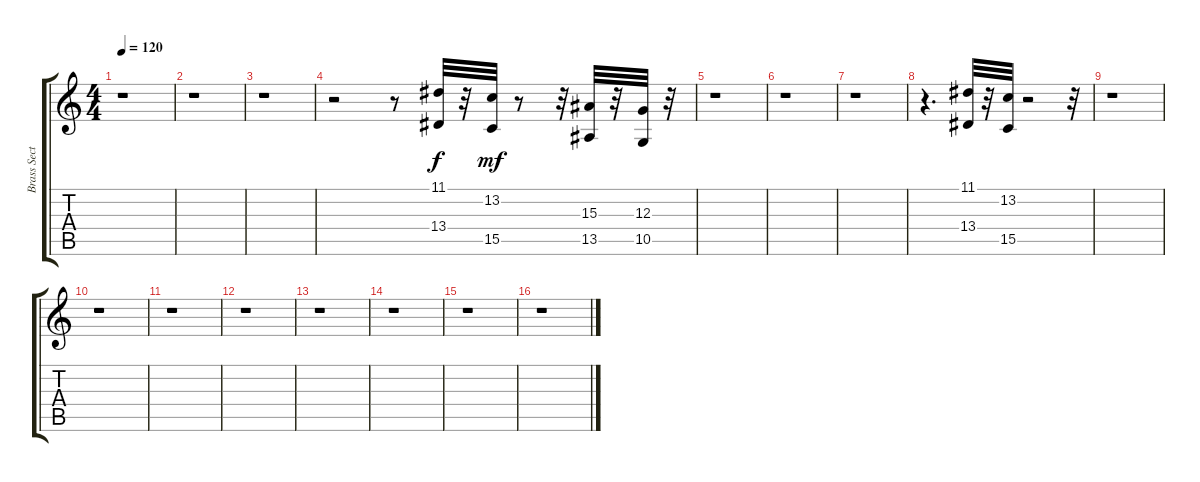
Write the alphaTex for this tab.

\track ("Brass Section" "Brass Sect") {instrument brasssection}
\staff {score tabs}
\tuning (E4 B3 G3 D3 A2 E2) {hide}
\ts (4 4)
\tempo 120
\clef g2
\ks c
r.1{dy f} |
r.1 |
r.1 |
r.2 r.8 (11.1 13.4).32 r.32 (13.2 15.5).32{dy mf} r.8 r.32 (15.3 13.5).32 r.32 (12.3 10.5).32 r.32 |
r.1 |
r.1 |
r.1 |
r.4{d} (11.1 13.4).32 r.32 (13.2 15.5).32 r.2 r.32 |
r.1 |
r.1 |
r.1 |
r.1 |
r.1 |
r.1 |
r.1 |
r.1
